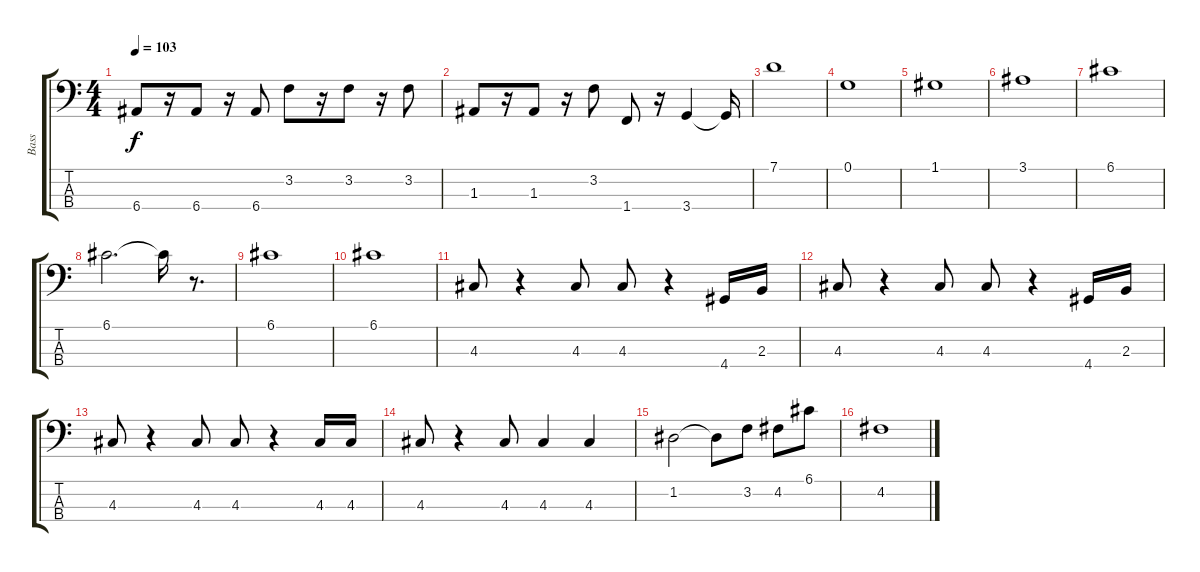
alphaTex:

\track ("Bass" "Bass") {instrument electricbassfinger}
\staff {score tabs}
\tuning (G2 D2 A1 E1) {hide}
\ts (4 4)
\tempo 103
\clef f4
\ks c
6.4.8{dy f} r.16 6.4.8 r.16 6.4.8 3.2.8 r.16 3.2.8 r.16 3.2.8 |
1.3.8 r.16 1.3.8 r.16 3.2.8 1.4.8 r.16 3.4.4 3.4{t}.16 |
7.1.1 |
0.1.1 |
1.1.1 |
3.1.1 |
6.1.1 |
6.1.2{d} 6.1{t}.16 r.8{d} |
6.1.1 |
6.1.1 |
4.3.8 r.4 4.3.8 4.3.8 r.4 4.4.16 2.3.16 |
4.3.8 r.4 4.3.8 4.3.8 r.4 4.4.16 2.3.16 |
4.3.8 r.4 4.3.8 4.3.8 r.4 4.3.16 4.3.16 |
4.3.8 r.4 4.3.8 4.3.4 4.3.4 |
1.2.2 1.2{t}.8 3.2.8 4.2.8 6.1.8 |
4.2.1
